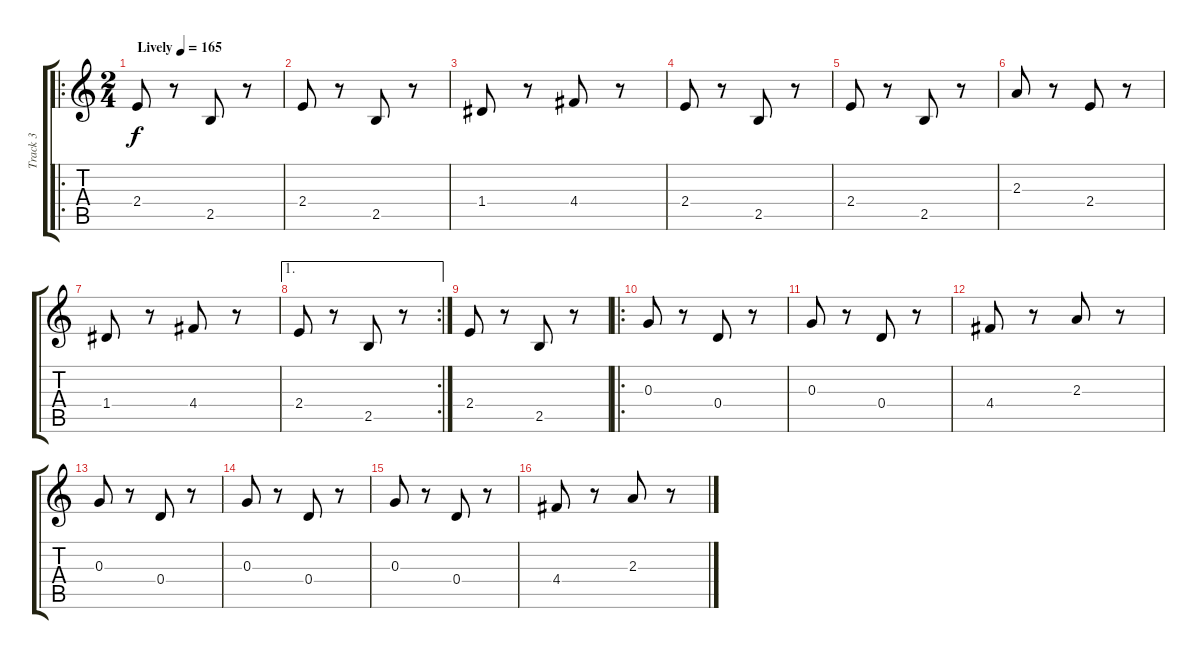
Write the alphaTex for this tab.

\track ("Track 3" "Track 3") {instrument electricbasspick}
\staff {score tabs}
\tuning (E4 B3 G3 D3 A2 E2) {hide}
\ro
\ts (2 4)
\tempo (165 "Lively")
\clef g2
\ks c
2.4.8{dy f instrument electricbasspick} r.8 2.5.8 r.8 |
2.4.8 r.8 2.5.8 r.8 |
1.4.8 r.8 4.4.8 r.8 |
2.4.8 r.8 2.5.8 r.8 |
2.4.8 r.8 2.5.8 r.8 |
2.3.8 r.8 2.4.8 r.8 |
1.4.8 r.8 4.4.8 r.8 |
\ae 1
\rc 2
2.4.8 r.8 2.5.8 r.8 |
2.4.8 r.8 2.5.8 r.8 |
\ro
0.3.8 r.8 0.4.8 r.8 |
0.3.8 r.8 0.4.8 r.8 |
4.4.8 r.8 2.3.8 r.8 |
0.3.8 r.8 0.4.8 r.8 |
0.3.8 r.8 0.4.8 r.8 |
0.3.8 r.8 0.4.8 r.8 |
4.4.8 r.8 2.3.8 r.8
